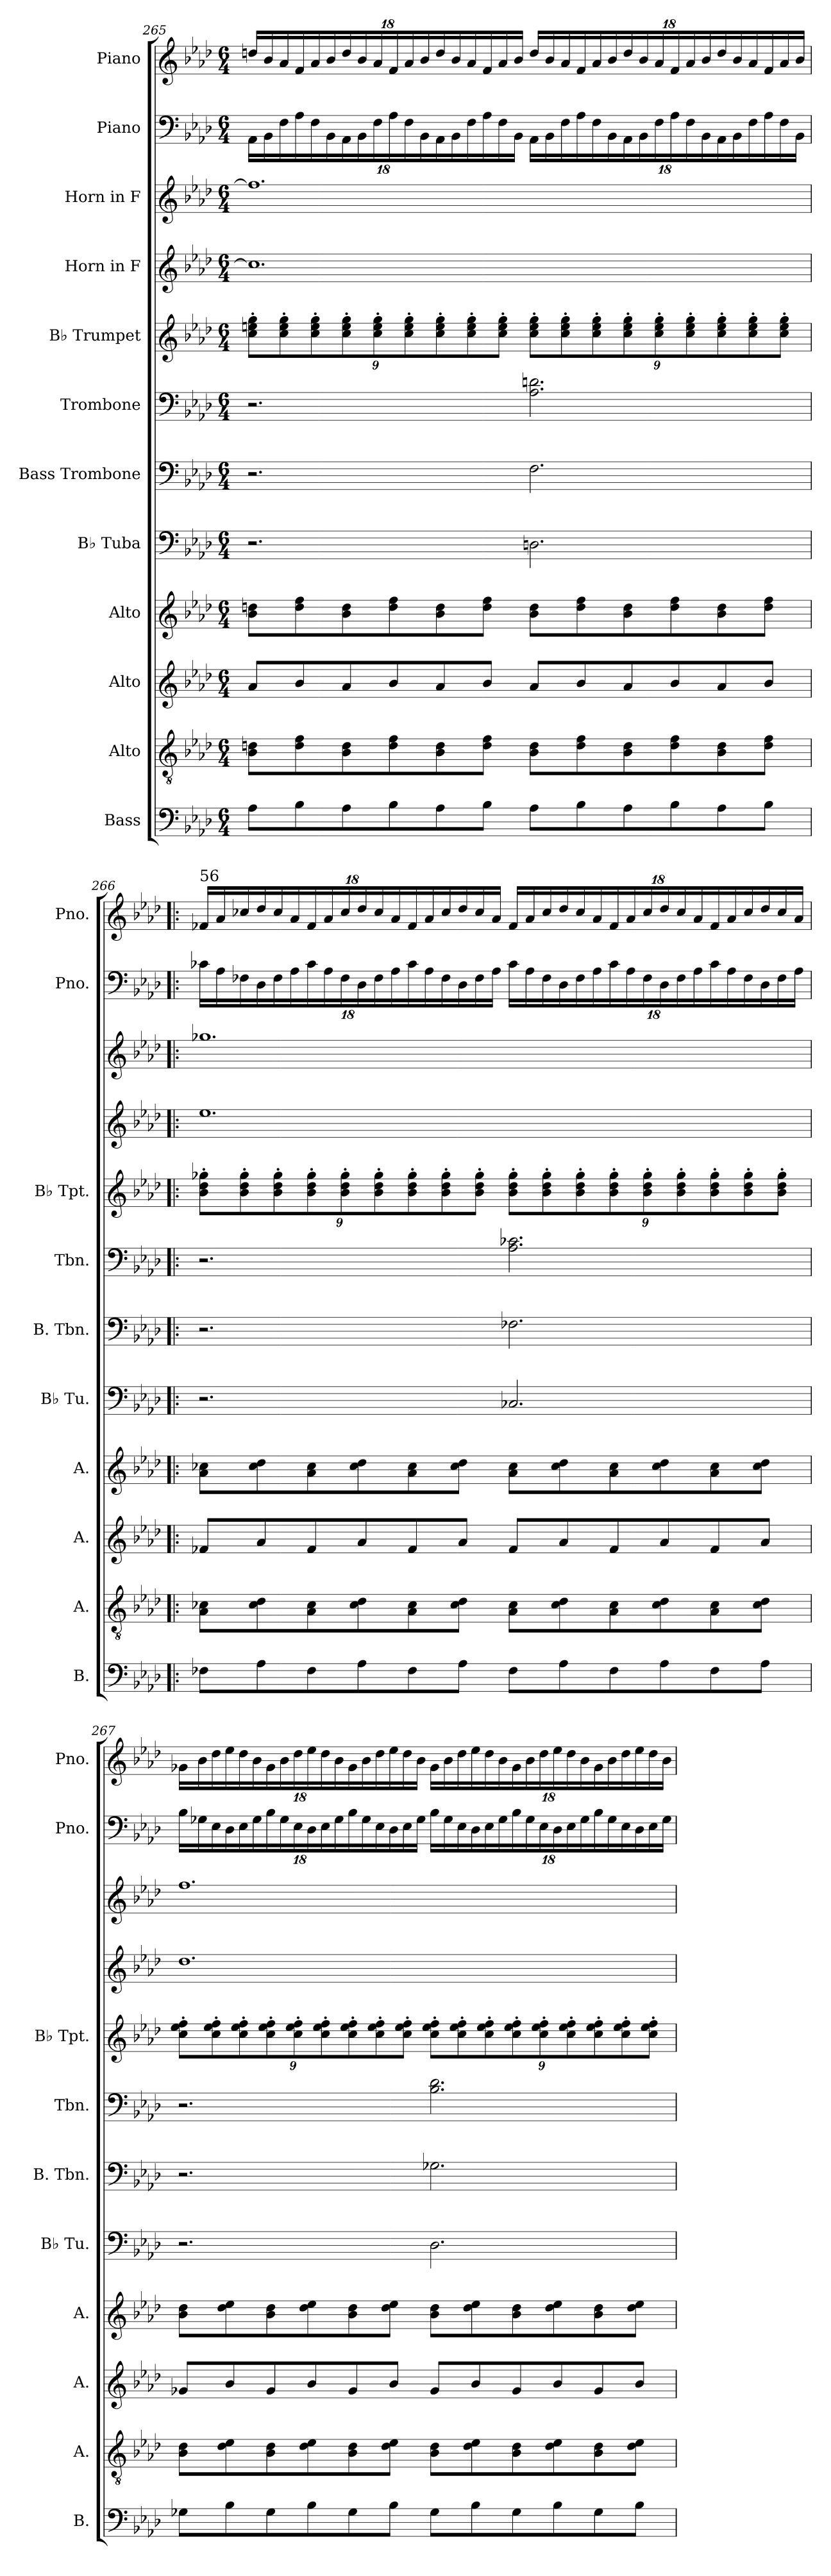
**kern	**kern	**kern	**kern	**kern	**kern	**kern	**kern	**kern	**kern	**kern	**kern
*part12	*part11	*part10	*part9	*part8	*part7	*part6	*part5	*part4	*part3	*part2	*part1
*staff12	*staff11	*staff10	*staff9	*staff8	*staff7	*staff6	*staff5	*staff4	*staff3	*staff2	*staff1
*I"Bass	*I"Alto	*I"Alto	*I"Alto	*I"B♭ Tuba	*I"Bass Trombone	*I"Trombone	*I"B♭ Trumpet	*I"Horn in F	*I"Horn in F	*I"Piano	*I"Piano
*I'B.	*I'A.	*I'A.	*I'A.	*I'B♭ Tu.	*I'B. Tbn.	*I'Tbn.	*I'B♭ Tpt.	*	*	*I'Pno.	*I'Pno.
!!LO:PB:g=z
*clefF4	*clefGv2	*clefG2	*clefG2	*clefF4	*clefF4	*clefF4	*clefG2	*clefG2	*clefG2	*clefF4	*clefG2
*	*	*	*	*	*	*	*ITrd1c2	*ITrd4c7	*ITrd4c7	*	*
*k[b-e-a-d-]	*k[b-e-a-d-]	*k[b-e-a-d-]	*k[b-e-a-d-]	*k[b-e-a-d-]	*k[b-e-a-d-]	*k[b-e-a-d-]	*k[b-e-a-d-g-c-]	*k[b-e-a-d-g-]	*k[b-e-a-d-g-]	*k[b-e-a-d-]	*k[b-e-a-d-]
*M6/4	*M6/4	*M6/4	*M6/4	*M6/4	*M6/4	*M6/4	*M6/4	*M6/4	*M6/4	*M6/4	*M6/4
*	*	*	*	*	*	*	*Xbrackettup	*	*	*Xbrackettup	*Xbrackettup
=265	=265	=265	=265	=265	=265	=265	=265	=265	=265	=265	=265
8A-\L	8B-\ 8dn\L	8a-/L	8b-\ 8ddn\L	2.r	2.r	2.r	12b-\' 12ddn\' 12ff\'L	1.f]	1.b-]	24AA-\LL	24ddn/LL
.	.	.	.	.	.	.	.	.	.	24BB-\	24b-/
.	.	.	.	.	.	.	12b-\' 12dd\' 12ff\'	.	.	24F\	24a-/
8B-\	8d\ 8f\	8b-/	8dd\ 8ff\	.	.	.	.	.	.	24A-\	24f/
.	.	.	.	.	.	.	12b-\' 12dd\' 12ff\'	.	.	24F\	24a-/
.	.	.	.	.	.	.	.	.	.	24BB-\	24b-/
8A-\	8B-\ 8d\	8a-/	8b-\ 8dd\	.	.	.	12b-\' 12dd\' 12ff\'	.	.	24AA-\	24dd/
.	.	.	.	.	.	.	.	.	.	24BB-\	24b-/
.	.	.	.	.	.	.	12b-\' 12dd\' 12ff\'	.	.	24F\	24a-/
8B-\	8d\ 8f\	8b-/	8dd\ 8ff\	.	.	.	.	.	.	24A-\	24f/
.	.	.	.	.	.	.	12b-\' 12dd\' 12ff\'	.	.	24F\	24a-/
.	.	.	.	.	.	.	.	.	.	24BB-\	24b-/
8A-\	8B-\ 8d\	8a-/	8b-\ 8dd\	.	.	.	12b-\' 12dd\' 12ff\'	.	.	24AA-\	24dd/
.	.	.	.	.	.	.	.	.	.	24BB-\	24b-/
.	.	.	.	.	.	.	12b-\' 12dd\' 12ff\'	.	.	24F\	24a-/
8B-\J	8d\ 8f\J	8b-/J	8dd\ 8ff\J	.	.	.	.	.	.	24A-\	24f/
.	.	.	.	.	.	.	12b-\' 12dd\' 12ff\'J	.	.	24F\	24a-/
.	.	.	.	.	.	.	.	.	.	24BB-\JJ	24b-/JJ
8A-\L	8B-\ 8d\L	8a-/L	8b-\ 8dd\L	2.Dn\	2.F\	2.A-\ 2.dn\	12b-\' 12dd\' 12ff\'L	.	.	24AA-\LL	24dd/LL
.	.	.	.	.	.	.	.	.	.	24BB-\	24b-/
.	.	.	.	.	.	.	12b-\' 12dd\' 12ff\'	.	.	24F\	24a-/
8B-\	8d\ 8f\	8b-/	8dd\ 8ff\	.	.	.	.	.	.	24A-\	24f/
.	.	.	.	.	.	.	12b-\' 12dd\' 12ff\'	.	.	24F\	24a-/
.	.	.	.	.	.	.	.	.	.	24BB-\	24b-/
8A-\	8B-\ 8d\	8a-/	8b-\ 8dd\	.	.	.	12b-\' 12dd\' 12ff\'	.	.	24AA-\	24dd/
.	.	.	.	.	.	.	.	.	.	24BB-\	24b-/
.	.	.	.	.	.	.	12b-\' 12dd\' 12ff\'	.	.	24F\	24a-/
8B-\	8d\ 8f\	8b-/	8dd\ 8ff\	.	.	.	.	.	.	24A-\	24f/
.	.	.	.	.	.	.	12b-\' 12dd\' 12ff\'	.	.	24F\	24a-/
.	.	.	.	.	.	.	.	.	.	24BB-\	24b-/
8A-\	8B-\ 8d\	8a-/	8b-\ 8dd\	.	.	.	12b-\' 12dd\' 12ff\'	.	.	24AA-\	24dd/
.	.	.	.	.	.	.	.	.	.	24BB-\	24b-/
.	.	.	.	.	.	.	12b-\' 12dd\' 12ff\'	.	.	24F\	24a-/
8B-\J	8d\ 8f\J	8b-/J	8dd\ 8ff\J	.	.	.	.	.	.	24A-\	24f/
.	.	.	.	.	.	.	12b-\' 12dd\' 12ff\'J	.	.	24F\	24a-/
.	.	.	.	.	.	.	.	.	.	24BB-\JJ	24b-/JJ
!!LO:PB:g=z
=266!|:	=266!|:	=266!|:	=266!|:	=266!|:	=266!|:	=266!|:	=266!|:	=266!|:	=266!|:	=266!|:	=266!|:
!	!	!	!	!	!	!	!	!	!	!	!LO:TX:a:t=56
8F-X\L	8A-\ 8c-X\L	8f-X/L	8a-\ 8cc-X\L	2.r	2.r	2.r	12a-\' 12cc-\' 12ff-X\'L	1.a-	1.cc-X	24c-X\LL	24f-X/LL
.	.	.	.	.	.	.	.	.	.	24A-\	24a-/
.	.	.	.	.	.	.	12a-\' 12cc-\' 12ff-\'	.	.	24F-X\	24cc-X/
8A-\	8c-\ 8d-\	8a-/	8cc-\ 8dd-\	.	.	.	.	.	.	24D-\	24dd-/
.	.	.	.	.	.	.	12a-\' 12cc-\' 12ff-\'	.	.	24F-\	24cc-/
.	.	.	.	.	.	.	.	.	.	24A-\	24a-/
8F-\	8A-\ 8c-\	8f-/	8a-\ 8cc-\	.	.	.	12a-\' 12cc-\' 12ff-\'	.	.	24c-\	24f-/
.	.	.	.	.	.	.	.	.	.	24A-\	24a-/
.	.	.	.	.	.	.	12a-\' 12cc-\' 12ff-\'	.	.	24F-\	24cc-/
8A-\	8c-\ 8d-\	8a-/	8cc-\ 8dd-\	.	.	.	.	.	.	24D-\	24dd-/
.	.	.	.	.	.	.	12a-\' 12cc-\' 12ff-\'	.	.	24F-\	24cc-/
.	.	.	.	.	.	.	.	.	.	24A-\	24a-/
8F-\	8A-\ 8c-\	8f-/	8a-\ 8cc-\	.	.	.	12a-\' 12cc-\' 12ff-\'	.	.	24c-\	24f-/
.	.	.	.	.	.	.	.	.	.	24A-\	24a-/
.	.	.	.	.	.	.	12a-\' 12cc-\' 12ff-\'	.	.	24F-\	24cc-/
8A-\J	8c-\ 8d-\J	8a-/J	8cc-\ 8dd-\J	.	.	.	.	.	.	24D-\	24dd-/
.	.	.	.	.	.	.	12a-\' 12cc-\' 12ff-\'J	.	.	24F-\	24cc-/
.	.	.	.	.	.	.	.	.	.	24A-\JJ	24a-/JJ
8F-\L	8A-\ 8c-\L	8f-/L	8a-\ 8cc-\L	2.C-X/	2.F-X\	2.A-\ 2.c-X\	12a-\' 12cc-\' 12ff-\'L	.	.	24c-\LL	24f-/LL
.	.	.	.	.	.	.	.	.	.	24A-\	24a-/
.	.	.	.	.	.	.	12a-\' 12cc-\' 12ff-\'	.	.	24F-\	24cc-/
8A-\	8c-\ 8d-\	8a-/	8cc-\ 8dd-\	.	.	.	.	.	.	24D-\	24dd-/
.	.	.	.	.	.	.	12a-\' 12cc-\' 12ff-\'	.	.	24F-\	24cc-/
.	.	.	.	.	.	.	.	.	.	24A-\	24a-/
8F-\	8A-\ 8c-\	8f-/	8a-\ 8cc-\	.	.	.	12a-\' 12cc-\' 12ff-\'	.	.	24c-\	24f-/
.	.	.	.	.	.	.	.	.	.	24A-\	24a-/
.	.	.	.	.	.	.	12a-\' 12cc-\' 12ff-\'	.	.	24F-\	24cc-/
8A-\	8c-\ 8d-\	8a-/	8cc-\ 8dd-\	.	.	.	.	.	.	24D-\	24dd-/
.	.	.	.	.	.	.	12a-\' 12cc-\' 12ff-\'	.	.	24F-\	24cc-/
.	.	.	.	.	.	.	.	.	.	24A-\	24a-/
8F-\	8A-\ 8c-\	8f-/	8a-\ 8cc-\	.	.	.	12a-\' 12cc-\' 12ff-\'	.	.	24c-\	24f-/
.	.	.	.	.	.	.	.	.	.	24A-\	24a-/
.	.	.	.	.	.	.	12a-\' 12cc-\' 12ff-\'	.	.	24F-\	24cc-/
8A-\J	8c-\ 8d-\J	8a-/J	8cc-\ 8dd-\J	.	.	.	.	.	.	24D-\	24dd-/
.	.	.	.	.	.	.	12a-\' 12cc-\' 12ff-\'J	.	.	24F-\	24cc-/
.	.	.	.	.	.	.	.	.	.	24A-\JJ	24a-/JJ
!!LO:PB:g=z
=267	=267	=267	=267	=267	=267	=267	=267	=267	=267	=267	=267
8G-X\L	8B-\ 8d-\L	8g-X/L	8b-\ 8dd-\L	2.r	2.r	2.r	12b-\' 12dd-\' 12ee-\'L	1.g-	1.b-	24B-\LL	24g-X\LL
.	.	.	.	.	.	.	.	.	.	24G-X\	24b-\
.	.	.	.	.	.	.	12b-\' 12dd-\' 12ee-\'	.	.	24E-\	24dd-\
8B-\	8d-\ 8e-\	8b-/	8dd-\ 8ee-\	.	.	.	.	.	.	24D-\	24ee-\
.	.	.	.	.	.	.	12b-\' 12dd-\' 12ee-\'	.	.	24E-\	24dd-\
.	.	.	.	.	.	.	.	.	.	24G-\	24b-\
8G-\	8B-\ 8d-\	8g-/	8b-\ 8dd-\	.	.	.	12b-\' 12dd-\' 12ee-\'	.	.	24B-\	24g-\
.	.	.	.	.	.	.	.	.	.	24G-\	24b-\
.	.	.	.	.	.	.	12b-\' 12dd-\' 12ee-\'	.	.	24E-\	24dd-\
8B-\	8d-\ 8e-\	8b-/	8dd-\ 8ee-\	.	.	.	.	.	.	24D-\	24ee-\
.	.	.	.	.	.	.	12b-\' 12dd-\' 12ee-\'	.	.	24E-\	24dd-\
.	.	.	.	.	.	.	.	.	.	24G-\	24b-\
8G-\	8B-\ 8d-\	8g-/	8b-\ 8dd-\	.	.	.	12b-\' 12dd-\' 12ee-\'	.	.	24B-\	24g-\
.	.	.	.	.	.	.	.	.	.	24G-\	24b-\
.	.	.	.	.	.	.	12b-\' 12dd-\' 12ee-\'	.	.	24E-\	24dd-\
8B-\J	8d-\ 8e-\J	8b-/J	8dd-\ 8ee-\J	.	.	.	.	.	.	24D-\	24ee-\
.	.	.	.	.	.	.	12b-\' 12dd-\' 12ee-\'J	.	.	24E-\	24dd-\
.	.	.	.	.	.	.	.	.	.	24G-\JJ	24b-\JJ
8G-\L	8B-\ 8d-\L	8g-/L	8b-\ 8dd-\L	2.D-\	2.G-X\	2.B-\ 2.d-\	12b-\' 12dd-\' 12ee-\'L	.	.	24B-\LL	24g-\LL
.	.	.	.	.	.	.	.	.	.	24G-\	24b-\
.	.	.	.	.	.	.	12b-\' 12dd-\' 12ee-\'	.	.	24E-\	24dd-\
8B-\	8d-\ 8e-\	8b-/	8dd-\ 8ee-\	.	.	.	.	.	.	24D-\	24ee-\
.	.	.	.	.	.	.	12b-\' 12dd-\' 12ee-\'	.	.	24E-\	24dd-\
.	.	.	.	.	.	.	.	.	.	24G-\	24b-\
8G-\	8B-\ 8d-\	8g-/	8b-\ 8dd-\	.	.	.	12b-\' 12dd-\' 12ee-\'	.	.	24B-\	24g-\
.	.	.	.	.	.	.	.	.	.	24G-\	24b-\
.	.	.	.	.	.	.	12b-\' 12dd-\' 12ee-\'	.	.	24E-\	24dd-\
8B-\	8d-\ 8e-\	8b-/	8dd-\ 8ee-\	.	.	.	.	.	.	24D-\	24ee-\
.	.	.	.	.	.	.	12b-\' 12dd-\' 12ee-\'	.	.	24E-\	24dd-\
.	.	.	.	.	.	.	.	.	.	24G-\	24b-\
8G-\	8B-\ 8d-\	8g-/	8b-\ 8dd-\	.	.	.	12b-\' 12dd-\' 12ee-\'	.	.	24B-\	24g-\
.	.	.	.	.	.	.	.	.	.	24G-\	24b-\
.	.	.	.	.	.	.	12b-\' 12dd-\' 12ee-\'	.	.	24E-\	24dd-\
8B-\J	8d-\ 8e-\J	8b-/J	8dd-\ 8ee-\J	.	.	.	.	.	.	24D-\	24ee-\
.	.	.	.	.	.	.	12b-\' 12dd-\' 12ee-\'J	.	.	24E-\	24dd-\
.	.	.	.	.	.	.	.	.	.	24G-\JJ	24b-\JJ
=	=	=	=	=	=	=	=	=	=	=	=
*-	*-	*-	*-	*-	*-	*-	*-	*-	*-	*-	*-
